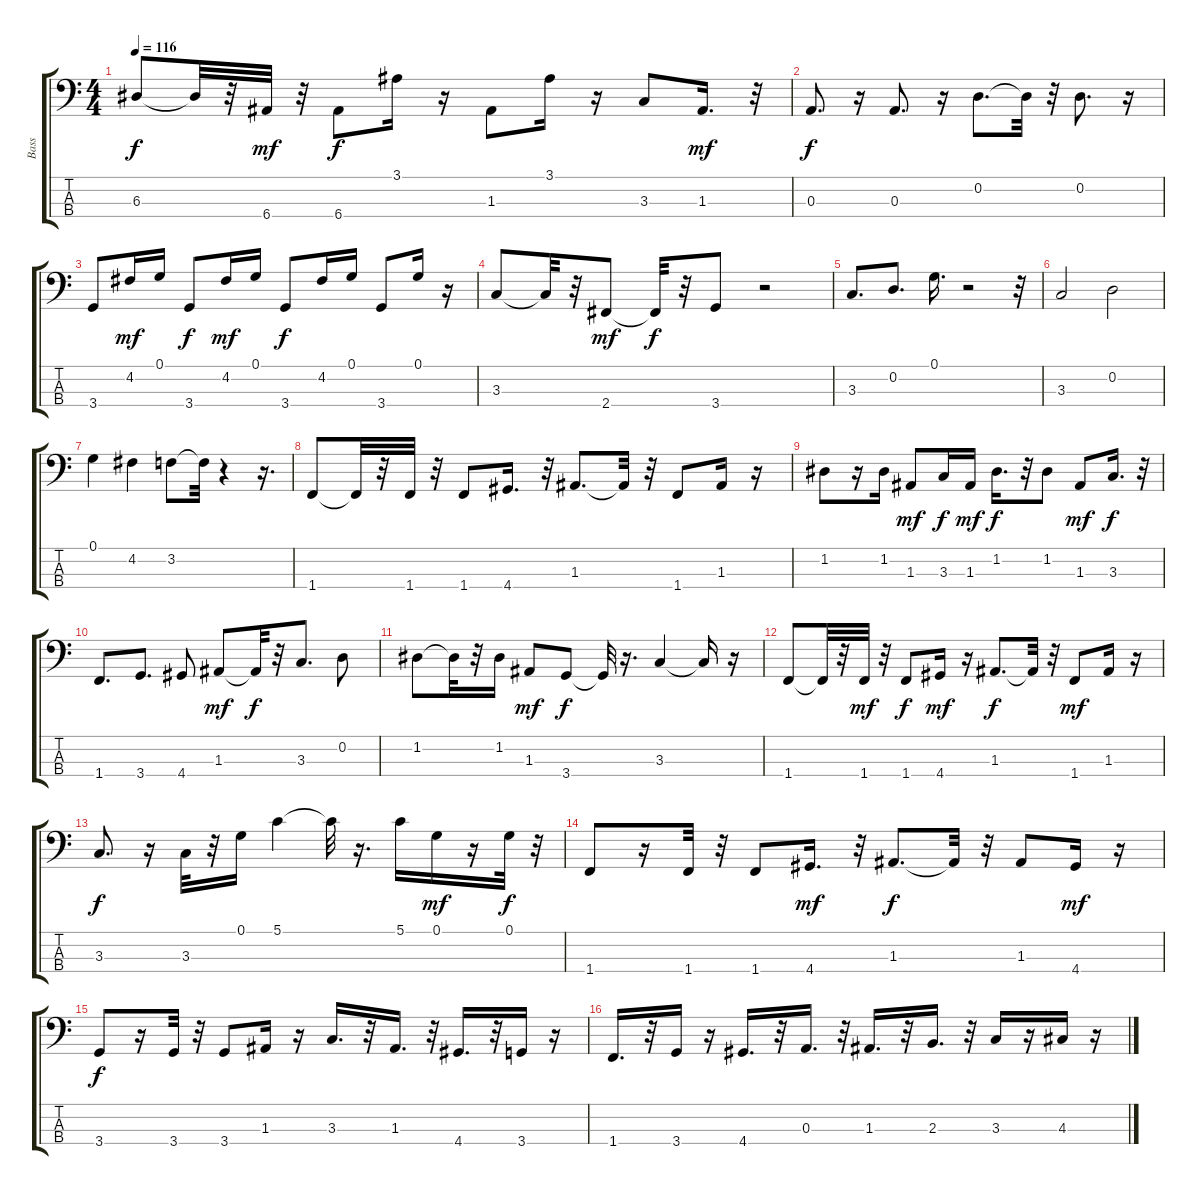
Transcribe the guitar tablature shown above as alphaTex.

\track ("Bass" "Bass") {instrument electricbassfinger}
\staff {score tabs}
\tuning (G2 D2 A1 E1) {hide}
\ts (4 4)
\tempo 116
\clef f4
\ks c
6.3.8{dy f} 6.3{t}.32 r.32 6.4.32{dy mf} r.32 6.4.8{dy f} 3.1.16 r.16 1.3.8 3.1.16 r.16 3.3.8 1.3.16{d dy mf} r.32 |
0.3.8{d dy f} r.16 0.3.8{d} r.16 0.2.8{d} 0.2{t}.32 r.32 0.2.8{d} r.16 |
3.4.8 4.2.16{dy mf} 0.1.16 3.4.8{dy f} 4.2.16{dy mf} 0.1.16 3.4.8{dy f} 4.2.16 0.1.16 3.4.8 0.1.16 r.16 |
3.3.8 3.3{t}.32 r.32 2.4.8{dy mf} 2.4{t}.32{dy f} r.32 3.4.8 r.2 |
3.3.8{d} 0.2.8{d} 0.1.16{d} r.2 r.32 |
3.3.2 0.2.2 |
0.1.4 4.2.4 3.2.8 3.2{t}.32 r.4 r.16{d} |
1.4.8 1.4{t}.32 r.32 1.4.32 r.32 1.4.8 4.4.16{d} r.32 1.3.8{d} 1.3{t}.32 r.32 1.4.8 1.3.16 r.16 |
1.2.8 r.16 1.2.16 1.3.8{dy mf} 3.3.16{dy f} 1.3.16{dy mf} 1.2.16{d dy f} r.32 1.2.8 1.3.8{dy mf} 3.3.16{d dy f} r.32 |
1.4.8{d} 3.4.8{d} 4.4.8 1.3.8{dy mf} 1.3{t}.32{dy f} r.32 3.3.8{d} 0.2.8 |
1.2.8 1.2{t}.32 r.32 1.2.16 1.3.8{dy mf} 3.4.8{dy f} 3.4{t}.32 r.16{d} 3.3.4 3.3{t}.16 r.16 |
1.4.8 1.4{t}.32 r.32 1.4.32{dy mf} r.32 1.4.8{dy f} 4.4.16{dy mf} r.16 1.3.8{d dy f} 1.3{t}.32 r.32 1.4.8{dy mf} 1.3.16 r.16 |
3.3.8{d dy f} r.16 3.3.32 r.32 0.1.16 5.1.4 5.1{t}.32 r.16{d} 5.1.16 0.1.16{dy mf} r.16 0.1.32{dy f} r.32 |
1.4.8 r.16 1.4.32 r.32 1.4.8 4.4.16{d dy mf} r.32 1.3.8{d dy f} 1.3{t}.32 r.32 1.3.8 4.4.16{dy mf} r.16 |
3.4.8{dy f} r.16 3.4.32 r.32 3.4.8 1.3.16 r.16 3.3.16{d} r.32 1.3.16{d} r.32 4.4.16{d} r.32 3.4.16 r.16 |
1.4.16{d} r.32 3.4.16 r.16 4.4.16{d} r.32 0.3.16{d} r.32 1.3.16{d} r.32 2.3.16{d} r.32 3.3.16 r.16 4.3.16 r.16
